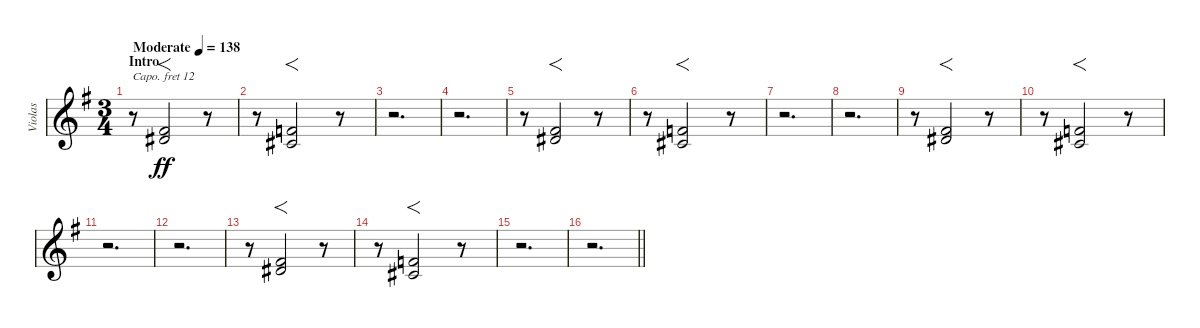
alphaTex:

\track ("Violas" "Violas") {instrument stringensemble1}
\staff {score}
\capo 12
\tuning (Ab3 Db3 Gb2 B1) {hide}
\ts (3 4)
\section ("" "Intro")
\tempo (138 "Moderate")
\clef g2
\ks eminor
r.8{dy ff instrument stringensemble1} (5.2 9.3).2{f} r.8 |
r.8 (4.2 7.3).2{f} r.8 |
r.2{d} |
r.2{d} |
r.8 (5.2 9.3).2{f} r.8 |
r.8 (4.2 7.3).2{f} r.8 |
r.2{d} |
r.2{d} |
r.8 (5.2 9.3).2{f} r.8 |
r.8 (4.2 7.3).2{f} r.8 |
r.2{d} |
r.2{d} |
r.8 (5.2 9.3).2{f} r.8 |
r.8 (4.2 7.3).2{f} r.8 |
r.2{d} |
\barLineRight lightlight
r.2{d}
